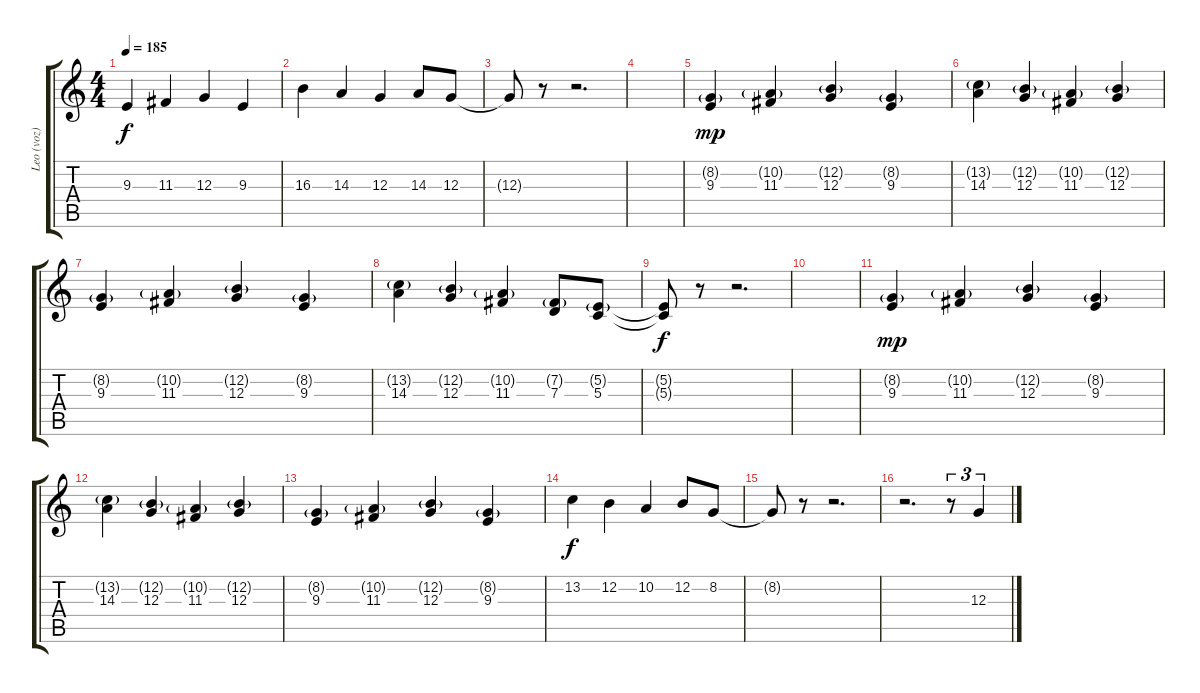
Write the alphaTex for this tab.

\track ("Leo (voz)" "Leo (voz)") {instrument altosax}
\staff {score tabs}
\tuning (E4 B3 G3 D3 A2 E2) {hide}
\ts (4 4)
\tempo 185
\clef g2
\ks c
9.3.4{dy f} 11.3.4 12.3.4 9.3.4 |
16.3.4 14.3.4 12.3.4 14.3.8 12.3.8 |
12.3{t}.8 r.8 r.2{d} |
|
(8.2{g} 9.3).4{dy mp} (10.2{g} 11.3).4 (12.2{g} 12.3).4 (8.2{g} 9.3).4 |
(13.2{g} 14.3).4 (12.2{g} 12.3).4 (10.2{g} 11.3).4 (12.2{g} 12.3).4 |
(8.2{g} 9.3).4 (10.2{g} 11.3).4 (12.2{g} 12.3).4 (8.2{g} 9.3).4 |
(13.2{g} 14.3).4 (12.2{g} 12.3).4 (10.2{g} 11.3).4 (7.2{g} 7.3).8 (5.2{g} 5.3).8 |
(5.2{t} 5.3{t}).8{dy f} r.8 r.2{d} |
|
(8.2{g} 9.3).4{dy mp} (10.2{g} 11.3).4 (12.2{g} 12.3).4 (8.2{g} 9.3).4 |
(13.2{g} 14.3).4 (12.2{g} 12.3).4 (10.2{g} 11.3).4 (12.2{g} 12.3).4 |
(8.2{g} 9.3).4 (10.2{g} 11.3).4 (12.2{g} 12.3).4 (8.2{g} 9.3).4 |
13.2.4{dy f} 12.2.4 10.2.4 12.2.8 8.2.8 |
8.2{t}.8 r.8 r.2{d} |
r.2{d} r.8{tu (3 2)} 12.3.4{tu (3 2)}
